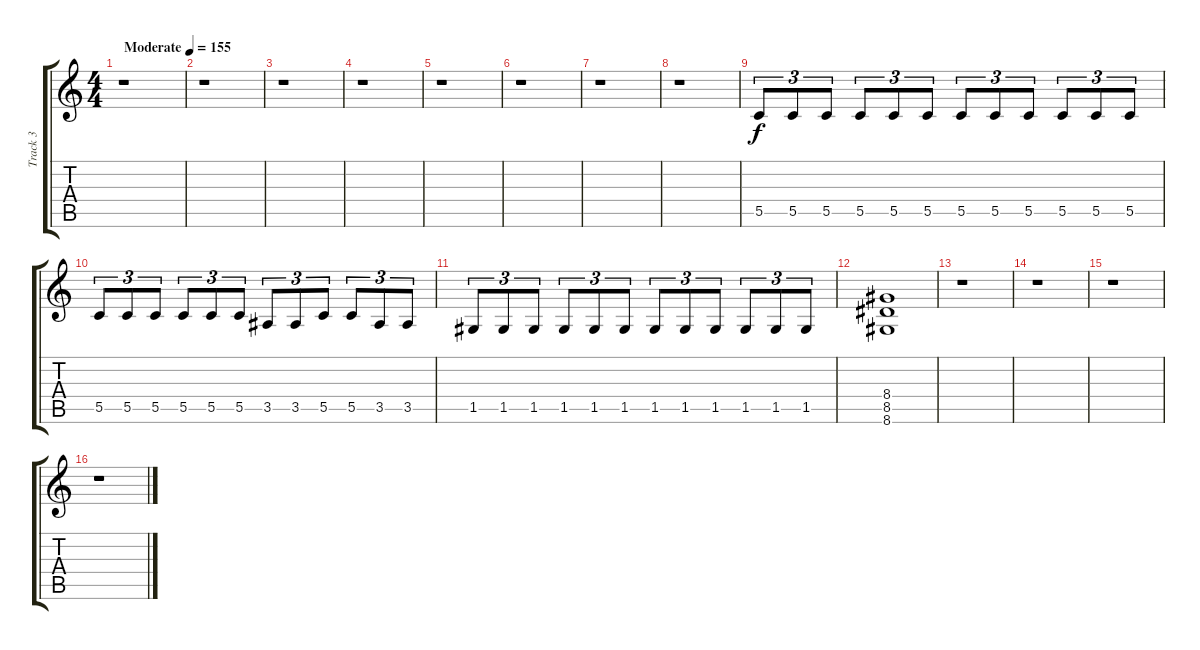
\track ("Track 3" "Track 3") {instrument overdrivenguitar}
\staff {score tabs}
\tuning (D4 A3 F3 C3 G2 C2) {hide}
\ts (4 4)
\tempo (155 "Moderate")
\clef g2
\ks c
r.1{dy f instrument overdrivenguitar} |
r.1 |
r.1 |
r.1 |
r.1 |
r.1 |
r.1 |
r.1 |
5.5.8{tu (3 2)} 5.5.8{tu (3 2)} 5.5.8{tu (3 2)} 5.5.8{tu (3 2)} 5.5.8{tu (3 2)} 5.5.8{tu (3 2)} 5.5.8{tu (3 2)} 5.5.8{tu (3 2)} 5.5.8{tu (3 2)} 5.5.8{tu (3 2)} 5.5.8{tu (3 2)} 5.5.8{tu (3 2)} |
5.5.8{tu (3 2)} 5.5.8{tu (3 2)} 5.5.8{tu (3 2)} 5.5.8{tu (3 2)} 5.5.8{tu (3 2)} 5.5.8{tu (3 2)} 3.5.8{tu (3 2)} 3.5.8{tu (3 2)} 5.5.8{tu (3 2)} 5.5.8{tu (3 2)} 3.5.8{tu (3 2)} 3.5.8{tu (3 2)} |
1.5.8{tu (3 2)} 1.5.8{tu (3 2)} 1.5.8{tu (3 2)} 1.5.8{tu (3 2)} 1.5.8{tu (3 2)} 1.5.8{tu (3 2)} 1.5.8{tu (3 2)} 1.5.8{tu (3 2)} 1.5.8{tu (3 2)} 1.5.8{tu (3 2)} 1.5.8{tu (3 2)} 1.5.8{tu (3 2)} |
(8.4 8.5 8.6).1 |
r.1 |
r.1 |
r.1 |
r.1
